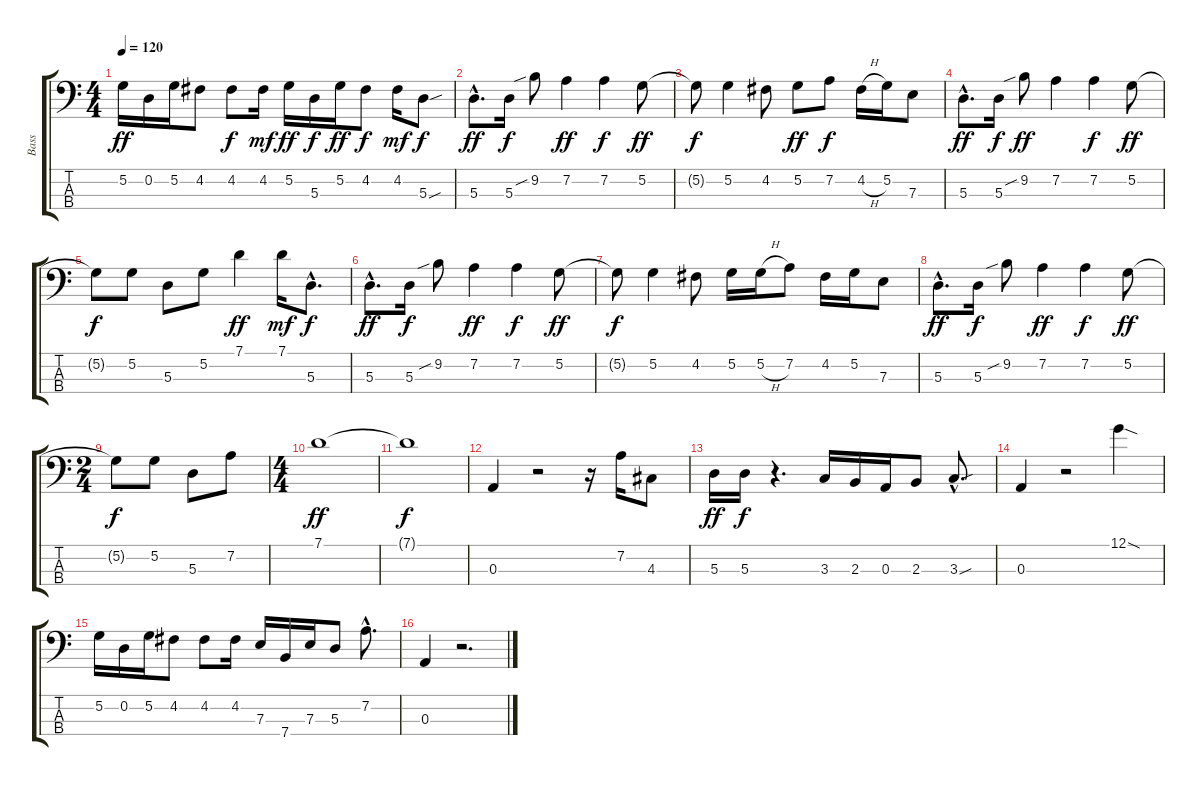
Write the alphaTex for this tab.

\track ("Bass" "Bass") {instrument electricbassfinger}
\staff {score tabs}
\tuning (G2 D2 A1 E1) {hide}
\ts (4 4)
\tempo 120
\clef f4
\ks c
5.2.16{dy ff} 0.2.16 5.2.16 4.2.8 4.2.8{dy f} 4.2.16{dy mf} 5.2.16{dy ff} 5.3.16{dy f} 5.2.16{dy ff} 4.2.8{dy f} 4.2.16{dy mf} 5.3{sou}.8{dy f} |
5.3{hac}.8{d dy ff} 5.3.16{dy f} 9.2{sib}.8 7.2.4{dy ff} 7.2.4{dy f} 5.2.8{dy ff} |
5.2{t}.8{dy f} 5.2.4 4.2.8 5.2.8{dy ff} 7.2.8{dy f} 4.2{h}.16 5.2.16 7.3.8 |
5.3{hac}.8{d dy ff} 5.3.16{dy f} 9.2{sib}.8{dy ff} 7.2.4 7.2.4{dy f} 5.2.8{dy ff} |
5.2{t}.8{dy f} 5.2.8 5.3.8 5.2.8 7.1.4{dy ff} 7.1.16{dy mf} 5.3{hac}.8{d dy f} |
5.3{hac}.8{d dy ff} 5.3.16{dy f} 9.2{sib}.8 7.2.4{dy ff} 7.2.4{dy f} 5.2.8{dy ff} |
5.2{t}.8{dy f} 5.2.4 4.2.8 5.2.16 5.2{h}.16 7.2.8 4.2.16 5.2.16 7.3.8 |
5.3{hac}.8{d dy ff} 5.3.16{dy f} 9.2{sib}.8 7.2.4{dy ff} 7.2.4{dy f} 5.2.8{dy ff} |
\ts (2 4)
5.2{t}.8{dy f} 5.2.8 5.3.8 7.2.8 |
\ts (4 4)
7.1.1{dy ff} |
7.1{t}.1{dy f} |
0.3.4 r.2 r.16 7.2.16 4.3.8 |
5.3.16{dy ff} 5.3.16{dy f} r.4{d} 3.3.16 2.3.16 0.3.16 2.3.8 3.3{sou hac}.8{d} |
0.3.4 r.2 12.1{sod}.4 |
5.2.16 0.2.16 5.2.16 4.2.8 4.2.8 4.2.16 7.3.16 7.4.16 7.3.16 5.3.8 7.2{hac}.8{d} |
0.3.4 r.2{d}
